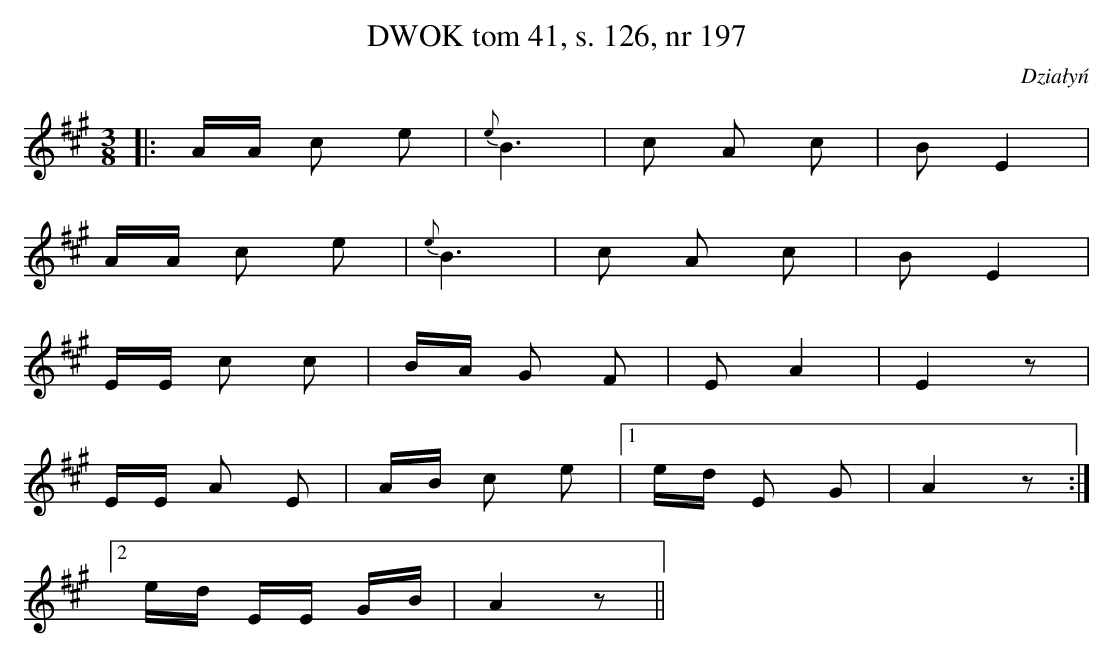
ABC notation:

X:1
T:DWOK tom 41, s. 126, nr 197
O:Działyń
L:1/16
M:3/8
K:A
|:AA c2 e2|{e}B6|c2 A2 c2|B2 E4|
AA c2 e2|{e}B6|c2 A2 c2|B2 E4|
EE c2 c2|BA G2 F2|E2 A4|E4 z2|
EE A2 E2|AB c2 e2| [1ed E2 G2|A4 z2:|
 [2ed EE GB|A4 z2||
